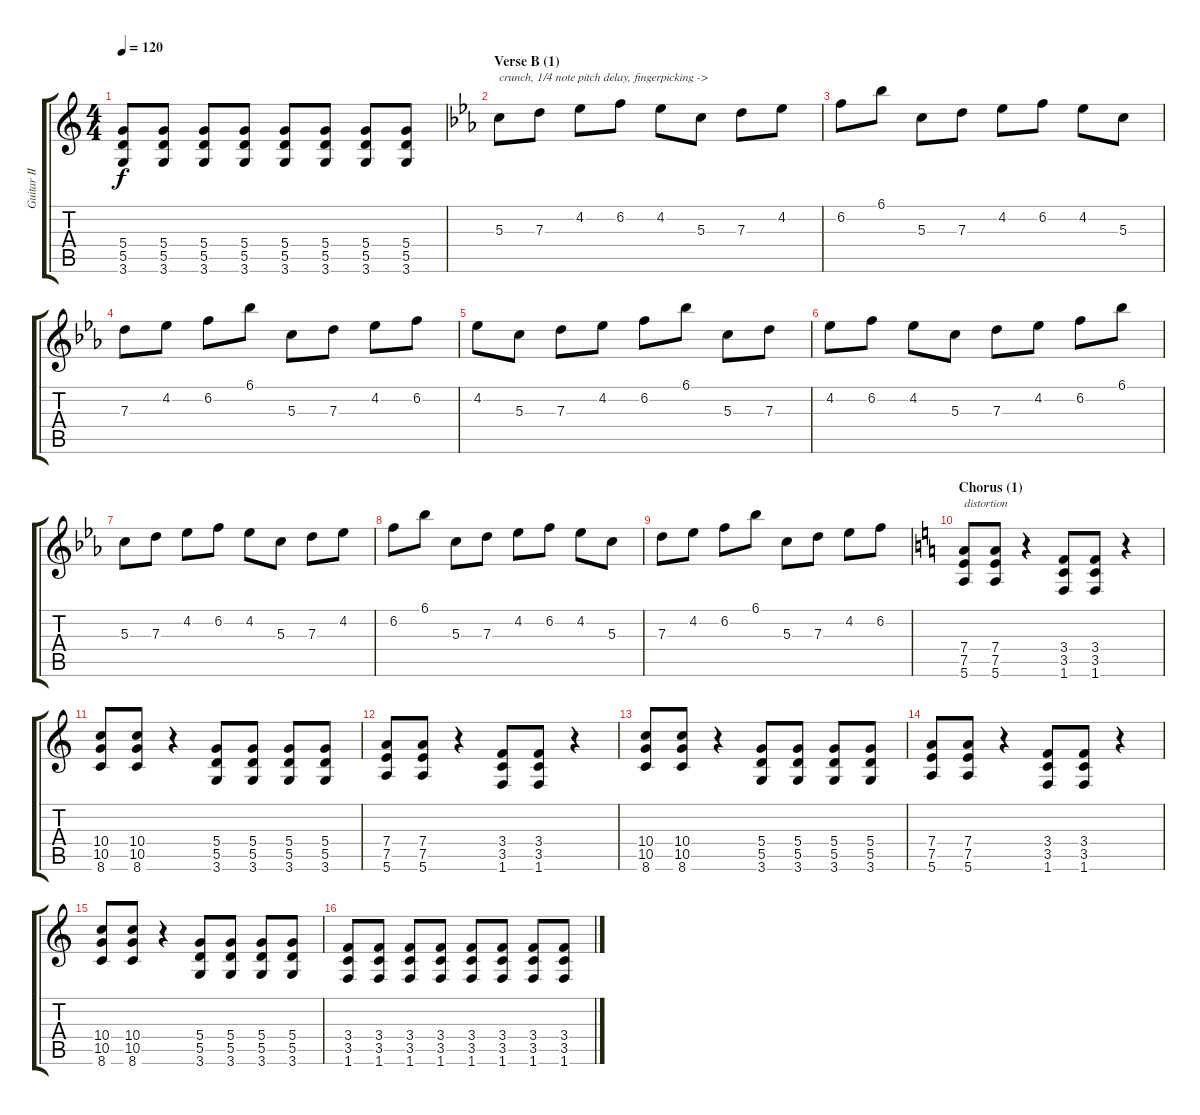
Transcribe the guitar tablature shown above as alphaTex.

\track ("Guitar II (Aiji)" "Guitar II ") {instrument distortionguitar}
\staff {score tabs}
\tuning (E4 B3 G3 D3 A2 E2) {hide}
\ts (4 4)
\tempo 120
\clef g2
\ks c
(5.4 5.5 3.6).8{dy f} (5.4 5.5 3.6).8 (5.4 5.5 3.6).8 (5.4 5.5 3.6).8 (5.4 5.5 3.6).8 (5.4 5.5 3.6).8 (5.4 5.5 3.6).8 (5.4 5.5 3.6).8 |
\section ("" "Verse B (1)")
\ks eb
5.3.8{txt "crunch, 1/4 note pitch delay, fingerpicking ->" instrument electricguitarclean} 7.3.8 4.2.8 6.2.8 4.2.8 5.3.8 7.3.8 4.2.8 |
6.2.8 6.1.8 5.3.8 7.3.8 4.2.8 6.2.8 4.2.8 5.3.8 |
7.3.8 4.2.8 6.2.8 6.1.8 5.3.8 7.3.8 4.2.8 6.2.8 |
4.2.8 5.3.8 7.3.8 4.2.8 6.2.8 6.1.8 5.3.8 7.3.8 |
4.2.8 6.2.8 4.2.8 5.3.8 7.3.8 4.2.8 6.2.8 6.1.8 |
5.3.8 7.3.8 4.2.8 6.2.8 4.2.8 5.3.8 7.3.8 4.2.8 |
6.2.8 6.1.8 5.3.8 7.3.8 4.2.8 6.2.8 4.2.8 5.3.8 |
7.3.8 4.2.8 6.2.8 6.1.8 5.3.8 7.3.8 4.2.8 6.2.8 |
\section ("" "Chorus (1)")
\ks c
(7.4 7.5 5.6).8{txt "distortion" instrument distortionguitar} (7.4 7.5 5.6).8 r.4 (3.4 3.5 1.6).8 (3.4 3.5 1.6).8 r.4 |
(10.4 10.5 8.6).8 (10.4 10.5 8.6).8 r.4 (5.4 5.5 3.6).8 (5.4 5.5 3.6).8 (5.4 5.5 3.6).8 (5.4 5.5 3.6).8 |
(7.4 7.5 5.6).8 (7.4 7.5 5.6).8 r.4 (3.4 3.5 1.6).8 (3.4 3.5 1.6).8 r.4 |
(10.4 10.5 8.6).8 (10.4 10.5 8.6).8 r.4 (5.4 5.5 3.6).8 (5.4 5.5 3.6).8 (5.4 5.5 3.6).8 (5.4 5.5 3.6).8 |
(7.4 7.5 5.6).8 (7.4 7.5 5.6).8 r.4 (3.4 3.5 1.6).8 (3.4 3.5 1.6).8 r.4 |
(10.4 10.5 8.6).8 (10.4 10.5 8.6).8 r.4 (5.4 5.5 3.6).8 (5.4 5.5 3.6).8 (5.4 5.5 3.6).8 (5.4 5.5 3.6).8 |
(3.4 3.5 1.6).8 (3.4 3.5 1.6).8 (3.4 3.5 1.6).8 (3.4 3.5 1.6).8 (3.4 3.5 1.6).8 (3.4 3.5 1.6).8 (3.4 3.5 1.6).8 (3.4 3.5 1.6).8
